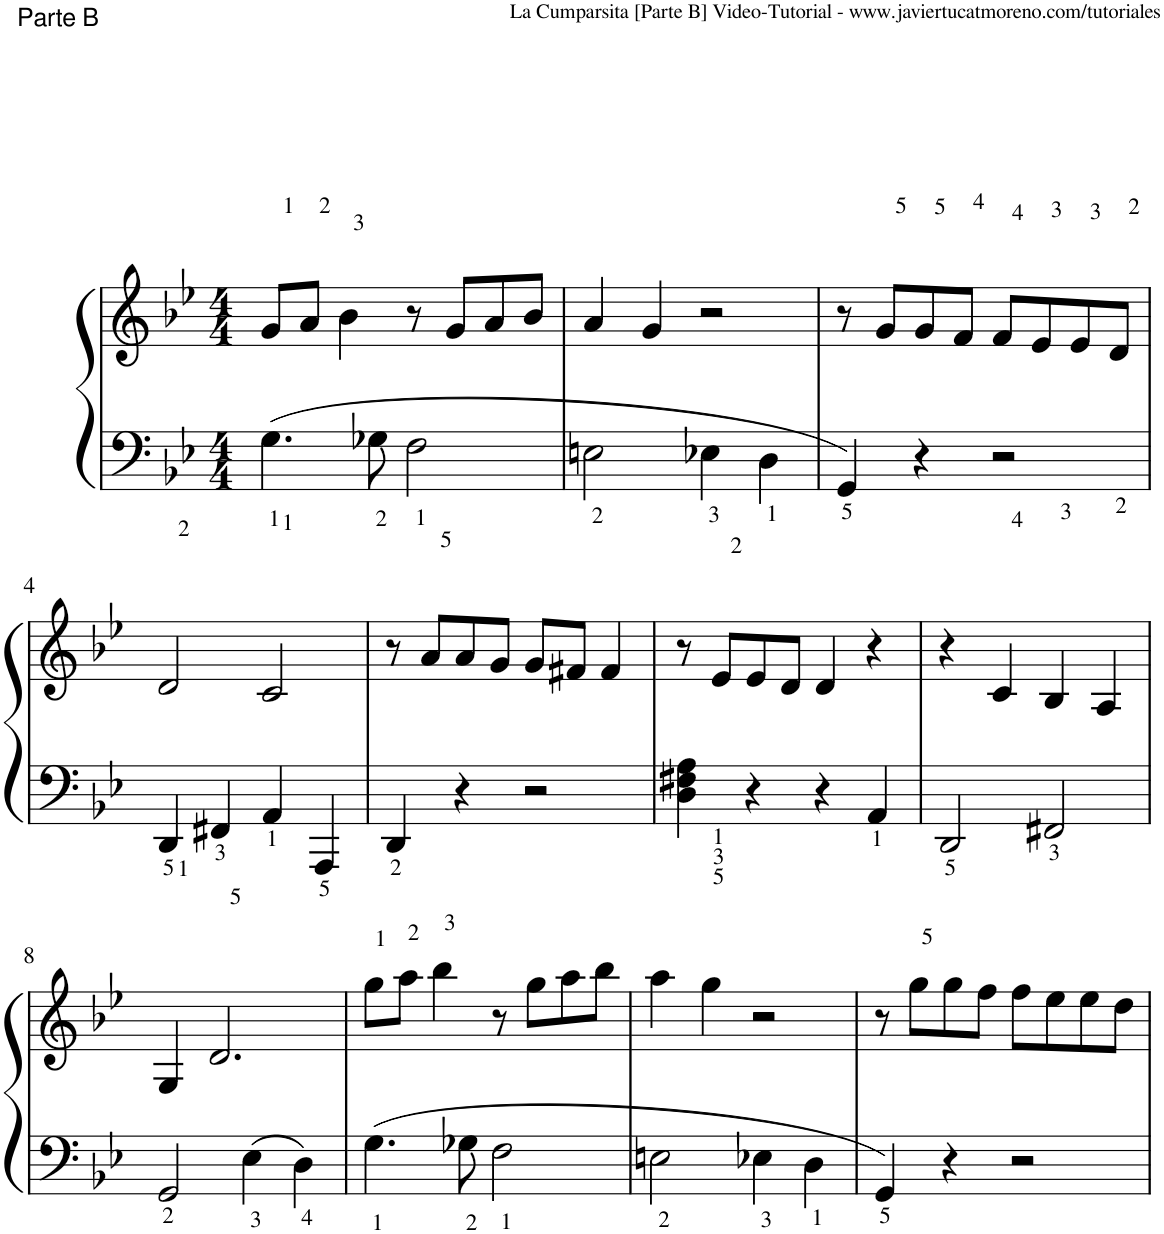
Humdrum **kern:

**kern	**kern
*part1	*part1
*staff2	*staff1
*I"Piano	*
*I'Pno.	*
*clefF4	*clefG2
*k[b-e-]	*k[b-e-]
*M4/4	*M4/4
=1	=1
4.G\	8g/L
.	8a/J
.	4b-\
8G-X\	.
!	!LO:TX:a:t=La Cumparsita [Parte B] Video-Tutorial - www.javiertucatmoreno.com/tutoriales
2F\	8r
.	8g/L
.	8a/
.	8b-/J
=2	=2
2En\	4a/
.	4g/
4E-X\	2r
4D\	.
=3	=3
4GG/	8r
.	8g/L
4r	8g/
.	8f/J
2r	8f/L
.	8e-/
.	8e-/
.	8d/J
!!LO:LB:g=z
=4	=4
4DD/	2d/
4FF#X/	.
4AA/	2c/
4AAA/	.
=5	=5
4DD/	8r
.	8a/L
4r	8a/
.	8g/J
2r	8g/L
.	8f#X/J
.	4f#/
=6	=6
4D\ 4F#X\ 4A\	8r
.	8e-/L
4r	8e-/
.	8d/J
4r	4d/
4AA/	4r
=7	=7
2DD/	4r
.	4c/
2FF#X/	4B-/
.	4A/
!!LO:LB:g=z
=8	=8
2GG/	4G/
.	2.d/
4E-\	.
4D\	.
=9	=9
4.G\	8gg\L
.	8aa\J
.	4bb-\
8G-X\	.
2F\	8r
.	8gg\L
.	8aa\
.	8bb-\J
=10	=10
2En\	4aa\
.	4gg\
4E-X\	2r
4D\	.
=11	=11
4GG/	8r
.	8gg\L
4r	8gg\
.	8ff\J
2r	8ff\L
.	8ee-\
.	8ee-\
.	8dd\J
=	=
*-	*-
